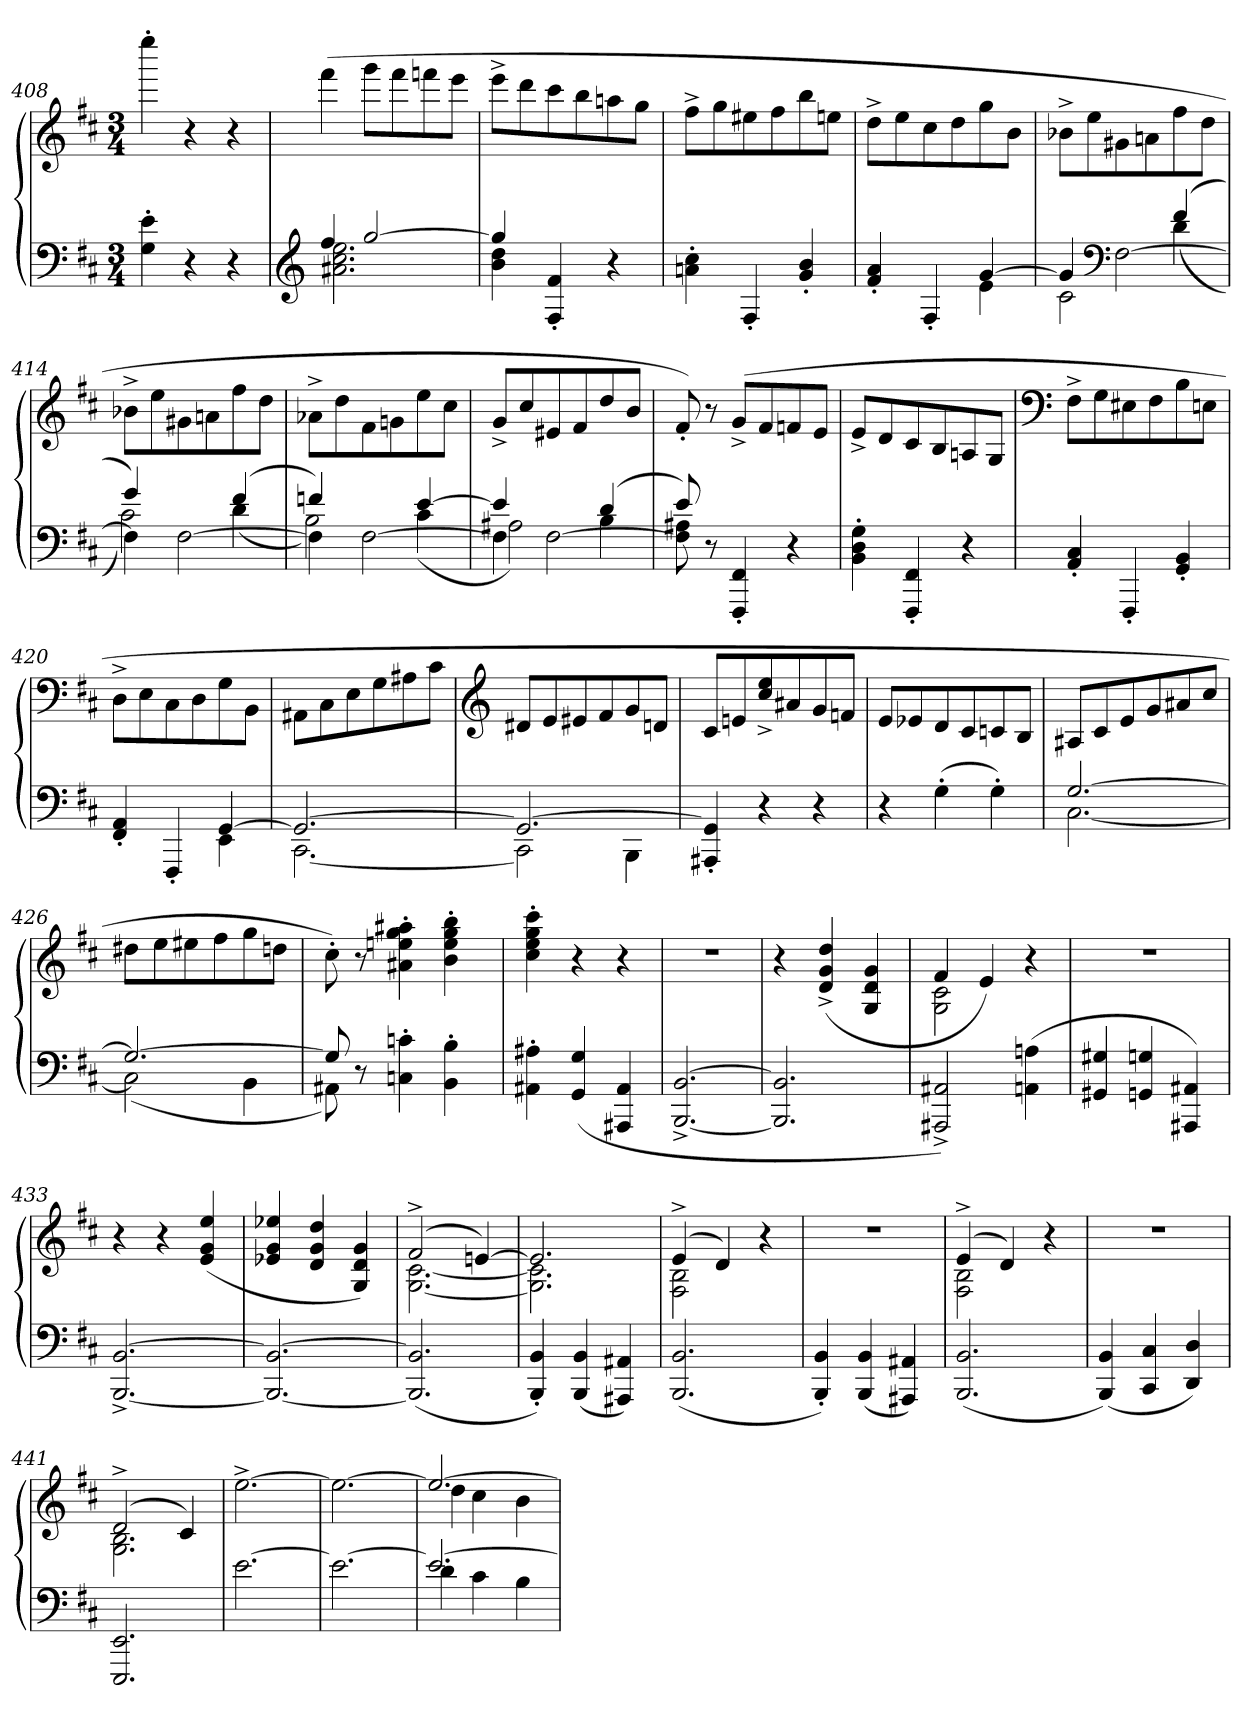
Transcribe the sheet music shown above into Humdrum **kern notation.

**kern	**kern
*part1	*part1
*staff2	*staff1
*clefF4	*clefG2
*k[f#c#]	*k[f#c#]
*M3/4	*M3/4
=408	=408
4G'\ 4e'\	4eeee'\
4r	4r
4r	4r
=409	=409
*clefG2	*
*^	*
4ff#/	2.a#X\ 2.cc#\ 2.ee\	(4fff#\
[2gg/	.	8ggg\L
.	.	8fff#\
.	.	8fffn\
.	.	8eee\J
=410	=410	=410
4gg/]	4b\ 4dd\	8eee^\L
.	.	8ddd\
4F#'/ 4f#'/	2ryy	8ccc#\
.	.	8bb\
4r	.	8aan\
.	.	8gg\J
*v	*v	*
=411	=411
4an'\ 4cc#'\	8ff#^\L
.	8gg\
4F#'/	8ee#X\
.	8ff#\
4g'/ 4b'/	8bb\
.	8een\J
=412	=412
*^	*
4f#'/ 4a'/	2ryy	8dd^\L
.	.	8ee\
4F#'/	.	8cc#\
.	.	8dd\
[4g/	4e\	8gg\
.	.	8b\J
=413	=413	=413
*	*^	*
4g/]	2c#\	2ryy	8b-X^\L
.	.	.	8ee\
*clefF4	*	*	*
[2F#\	.	.	8g#X\
.	.	.	8an\
.	(4d\	(4f#/	8ff#\
.	.	.	8dd\J
=414	=414	=414	=414
4F#\]	2c#\)	4g/)	8b-X^\L
.	.	.	8ee\
[2F#\	.	4ryy	8g#X\
.	.	.	8an\
.	(4d\	(4f#/	8ff#\
.	.	.	8dd\J
=415	=415	=415	=415
4F#\]	2B\)	4fn/)	8a-X^\L
.	.	.	8dd\
[2F#\	.	4ryy	8f#\
.	.	.	8gn\
.	(4c#\	[4e/	8ee\
.	.	.	8cc#\J
=416	=416	=416	=416
4F#\]	2A#X\)	4e/]	8g^/L
.	.	.	8cc#/
[2F#\	.	4ryy	8e#X/
.	.	.	8f#/
.	4B\	(4d/	8dd/
.	.	.	8b/J
*	*v	*v	*
=417	=417	=417
8F#]\ 8A#X\	8e/)	8f#'/)
8r	2ryy	8r
4FFF#'/ 4FF#'/	.	(8g^/L
.	.	8f#/
4r	.	8fn/
.	8ryy	8e/J
*v	*v	*
=418	=418
4BB'\ 4D'\ 4G'\	8e^/L
.	8d/
4FFF#'/ 4FF#'/	8c#/
.	8B/
4r	8An/
.	8G/J
=419	=419
*	*clefF4
4AA'/ 4C#'/	8F#^\L
.	8G\
4FFF#'/	8E#X\
.	8F#\
4GG'/ 4BB'/	8B\
.	8En\J
=420	=420
*^	*
4FF#'/ 4AA'/	2ryy	8D^\L
.	.	8E\
4FFF#'/	.	8C#\
.	.	8D\
[4GG/	4EE\	8G\
.	.	8BB\J
=421	=421	=421
2.GG/_	[2.CC#\	8AA#X\L
.	.	8C#\
.	.	8E\
.	.	8G\
.	.	8A#X\
.	.	8c#\J
=422	=422	=422
*	*	*clefG2
2.GG/_	2CC#\]	8d#X/L
.	.	8e/
.	.	8e#X/
.	.	8f#/
.	4BBB\	8g/
.	.	8dn/J
*v	*v	*
=423	=423
4AAA#X'/ 4GG]'/	8c#/L
.	8en/
4r	8cc#^/ 8ee^/
.	8a#X/
4r	8g/
.	8fn/J
=424	=424
4r	8e/L
.	8e-X/
(4G'\	8d/
.	8c#/
4G'\)	8cn/
.	8B/J
=425	=425
*^	*
[2.G/	[2.C#\	8A#X/L
.	.	8c#/
.	.	8e/
.	.	8g/
.	.	8a#X/
.	.	8cc#/J
=426	=426	=426
2.G/_	(2C#\]	8dd#X\L
.	.	8ee\
.	.	8ee#X\
.	.	8ff#\
.	4BB\	8gg\
.	.	8ddn\J
=427	=427	=427
8G/]	8AA#X\)	8cc#'\)
8r	2ryy	8r
4Cn'\ 4cn'\	.	4a#X'\ 4een'\ 4gg'\ 4aa#X'\
4BB'\ 4B'\	.	4b'\ 4ee'\ 4gg'\ 4bb'\
.	8ryy	.
*v	*v	*
=428	=428
4AA#X'\ 4A#X'\	4cc#'\ 4ee'\ 4gg'\ 4ccc#'\
(4GG/ 4G/	4r
4AAA#X/ 4AA#/	4r
=429	=429
[2.BBB^/ [2.BB^/	2.r
=430	=430
2.BBB]/ 2.BB]/	4r
.	(4d^/ 4g^/ 4dd^/
.	4G/ 4d/ 4g/
=431	=431
*	*^
2AAA#X^/ 2AA#X^/)	4f#/	2G\ 2c#\
.	4e/)	.
(4AAn\ 4An\	4r	4ryy
*	*v	*v
=432	=432
4GG#X/ 4G#X/	2.r
4GGn/ 4Gn/	.
4AAA#X/ 4AA#X/)	.
=433	=433
[2.BBB^/ [2.BB^/	4r
.	4r
.	(4e/ 4g/ 4ee/
=434	=434
2.BBB_/ 2.BB_/	4e-X/ 4g/ 4ee-X/
.	4d/ 4g/ 4dd/
.	4G/ 4d/ 4g/)
=435	=435
*	*^
(2.BBB]/ 2.BB]/	(2f#^/	[2.G\ [2.c#\
.	[4en/)	.
=436	=436	=436
4BBB'/ 4BB'/)	2.e/]	2.G]\ 2.c#]\
(4BBB/ 4BB/	.	.
4AAA#X/ 4AA#X/)	.	.
=437	=437	=437
(2.BBB/ 2.BB/	(4e^/	2F#\ 2B\
.	4d/)	.
.	4r	4ryy
*	*v	*v
=438	=438
4BBB'/ 4BB'/)	2.r
(4BBB/ 4BB/	.
4AAA#X/ 4AA#X/)	.
=439	=439
*	*^
(2.BBB/ 2.BB/	(4e^/	2F#\ 2B\
.	4d/)	.
.	4r	4ryy
*	*v	*v
=440	=440
(4BBB/ 4BB/)	2.r
4CC#/ 4C#/	.
4DD/ 4D/)	.
=441	=441
*	*^
2.EEE/ 2.EE/	(2d^/	2.G\ 2.B\
.	4c#/)	.
*	*v	*v
=442	=442
[2.e\	[2.ee^\
=443	=443
2.e\_	2.ee\_
=444	=444
*^	*^
2.e/_	4d\	2.ee/_	4dd\
.	4c#\	.	4cc#\
.	4B\	.	4b\
*v	*v	*	*
*	*v	*v
=	=
*-	*-
